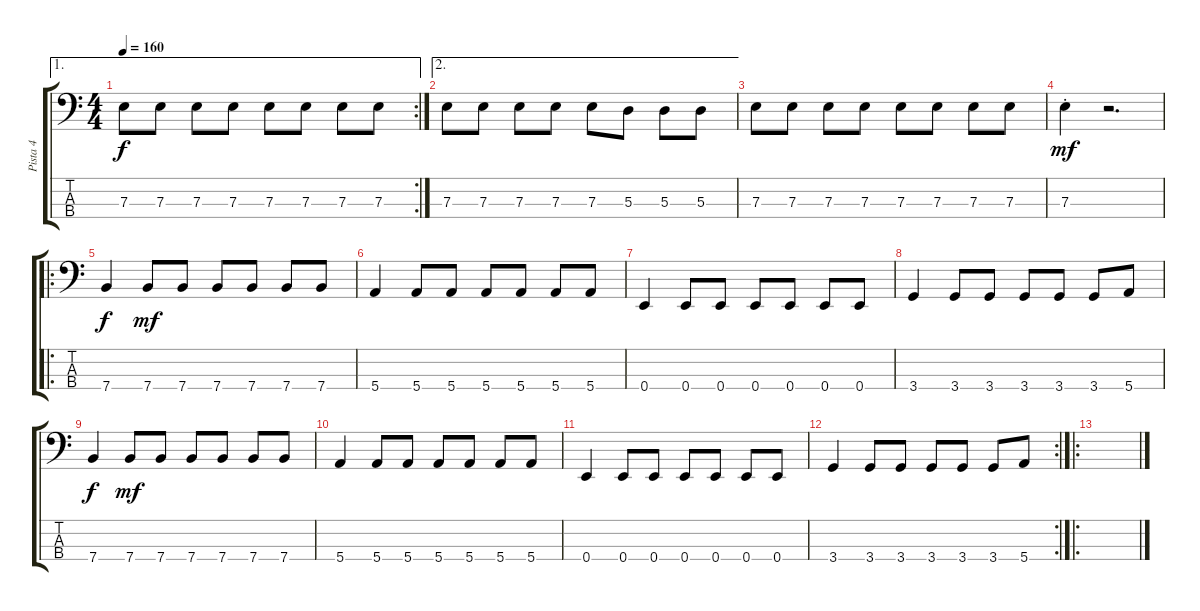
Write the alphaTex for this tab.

\track ("Pista 4" "Pista 4") {instrument electricbassfinger}
\staff {score tabs}
\tuning (G2 D2 A1 E1) {hide}
\ae 1
\rc 2
\ts (4 4)
\tempo 160
\clef f4
\ks c
7.3.8{dy f} 7.3.8 7.3.8 7.3.8 7.3.8 7.3.8 7.3.8 7.3.8 |
\ae 2
7.3.8 7.3.8 7.3.8 7.3.8 7.3.8 5.3.8 5.3.8 5.3.8 |
7.3.8 7.3.8 7.3.8 7.3.8 7.3.8 7.3.8 7.3.8 7.3.8 |
7.3{st}.4{dy mf} r.2{d} |
\ro
7.4.4{dy f} 7.4.8{dy mf} 7.4.8 7.4.8 7.4.8 7.4.8 7.4.8 |
5.4.4 5.4.8 5.4.8 5.4.8 5.4.8 5.4.8 5.4.8 |
0.4.4 0.4.8 0.4.8 0.4.8 0.4.8 0.4.8 0.4.8 |
3.4.4 3.4.8 3.4.8 3.4.8 3.4.8 3.4.8 5.4.8 |
7.4.4{dy f} 7.4.8{dy mf} 7.4.8 7.4.8 7.4.8 7.4.8 7.4.8 |
5.4.4 5.4.8 5.4.8 5.4.8 5.4.8 5.4.8 5.4.8 |
0.4.4 0.4.8 0.4.8 0.4.8 0.4.8 0.4.8 0.4.8 |
\rc 2
3.4.4 3.4.8 3.4.8 3.4.8 3.4.8 3.4.8 5.4.8 |
\ro
